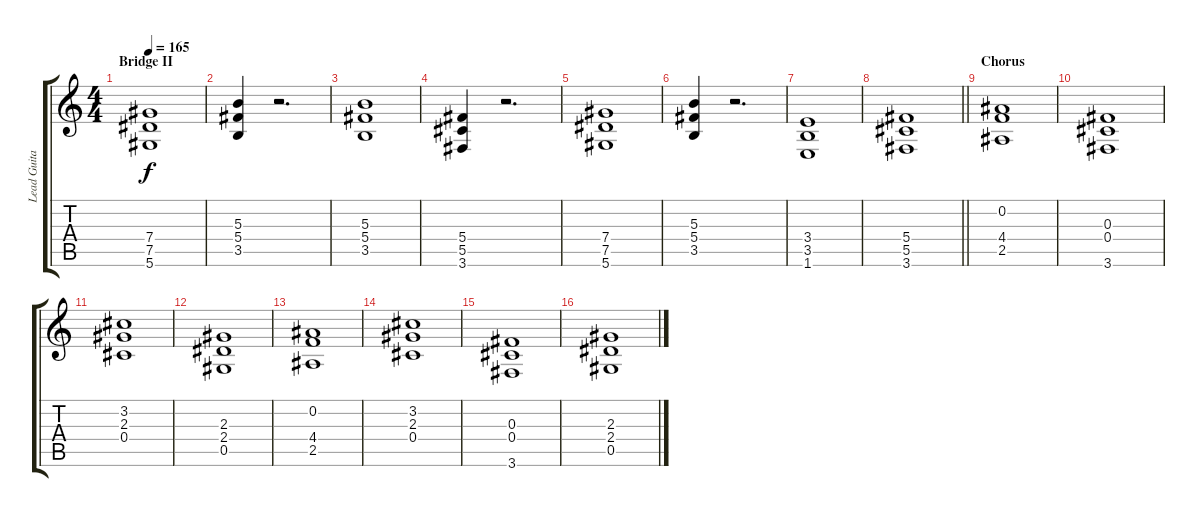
\track ("Lead Guitar" "Lead Guita") {instrument overdrivenguitar}
\staff {score tabs}
\tuning (Eb4 Bb3 Gb3 Db3 Ab2 Eb2) {hide}
\ts (4 4)
\section ("" "Bridge II")
\tempo 165
\clef g2
\ks c
(7.4 7.5 5.6).1{dy f} |
(5.3 5.4 3.5).4 r.2{d} |
(5.3 5.4 3.5).1 |
(5.4 5.5 3.6).4 r.2{d} |
(7.4 7.5 5.6).1 |
(5.3 5.4 3.5).4 r.2{d} |
(3.4 3.5 1.6).1 |
\barLineRight lightlight
(5.4 5.5 3.6).1 |
\section ("" "Chorus")
(0.2 4.4 2.5).1 |
(0.3 0.4 3.6).1 |
(3.2 2.3 0.4).1 |
(2.3 2.4 0.5).1 |
(0.2 4.4 2.5).1 |
(3.2 2.3 0.4).1 |
(0.3 0.4 3.6).1 |
(2.3 2.4 0.5).1
